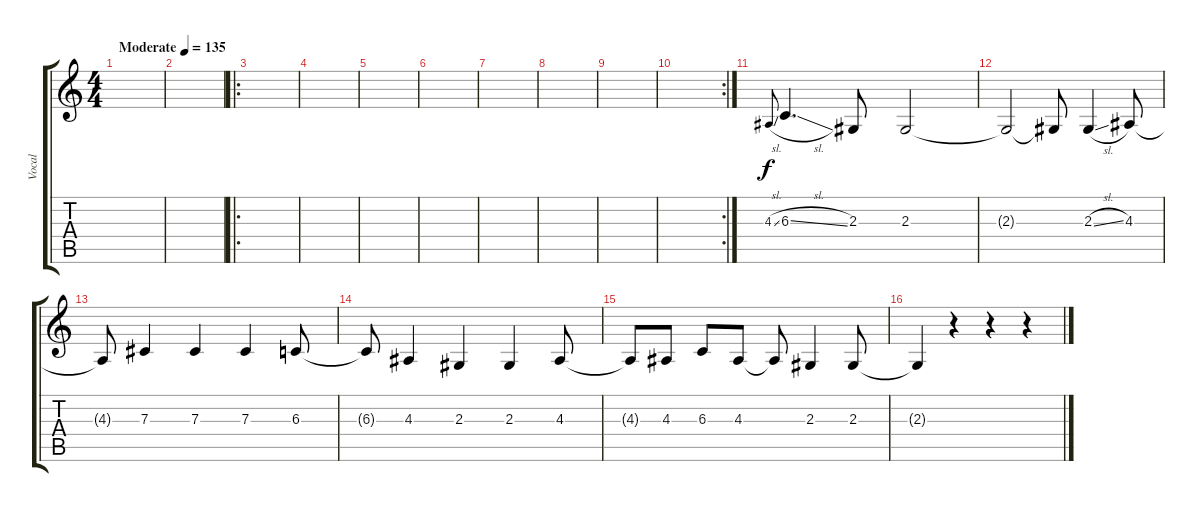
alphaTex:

\track ("Vocal" "Vocal") {instrument clarinet}
\staff {score tabs}
\tuning (Eb4 Bb3 Gb3 Db3 Ab2 Eb2) {hide}
\ts (4 4)
\tempo (135 "Moderate")
\clef g2
\ks c
|
|
\ro
|
|
|
|
|
|
|
\rc 2
|
4.3{sl}.8{gr onbeat} 6.3{sl}.4{d} 2.3.8 2.3.2 |
2.3{t}.2 2.3{t}.8 2.3{sl}.4 4.3.8 |
4.3{t}.8 7.3.4 7.3.4 7.3.4 6.3.8 |
6.3{t}.8 4.3.4 2.3.4 2.3.4 4.3.8 |
4.3{t}.8 4.3.8 6.3.8 4.3.8 4.3{t}.8 2.3.4 2.3.8 |
2.3{t}.4 r.4 r.4 r.4
